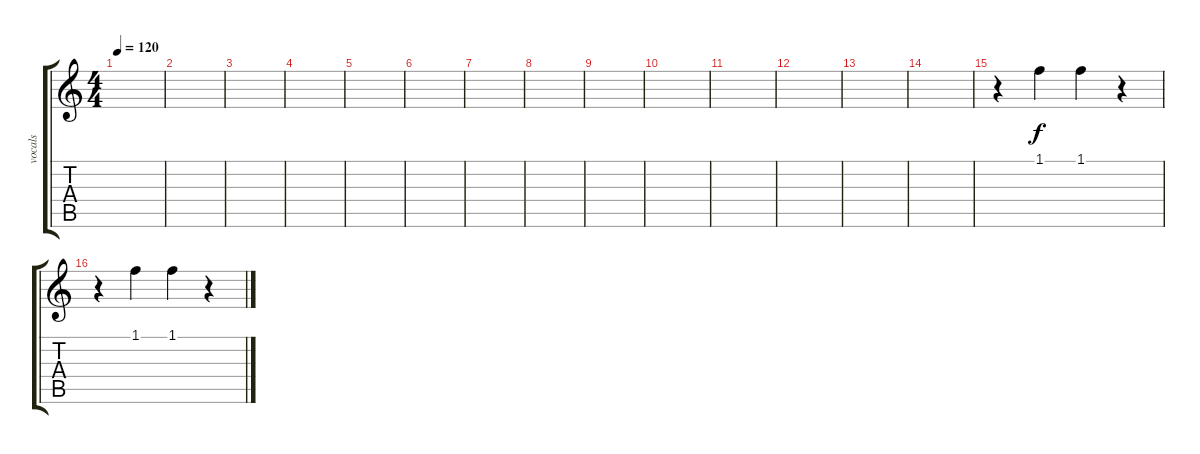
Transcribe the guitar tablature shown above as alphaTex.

\track ("vocals" "vocals") {instrument acousticguitarsteel}
\staff {score tabs}
\tuning (E4 B3 G3 D3 A2 E2) {hide}
\ts (4 4)
\tempo 120
\clef g2
\ks c
|
|
|
|
|
|
|
|
|
|
|
|
|
|
r.4 1.1.4 1.1.4 r.4 |
r.4 1.1.4 1.1.4 r.4
